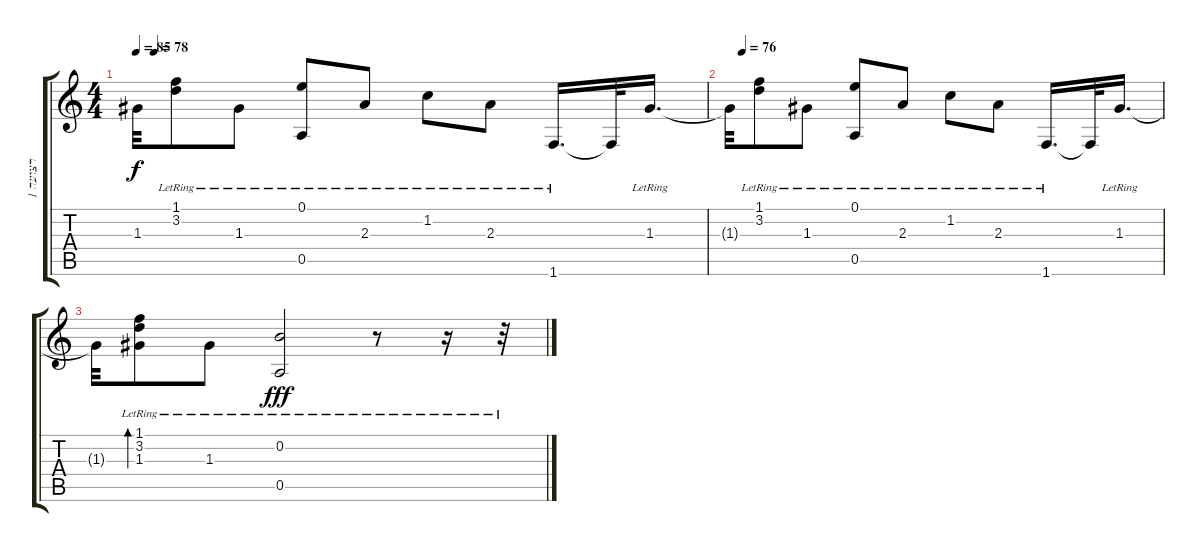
\track ("רצועה 1" "רצועה 1") {instrument acousticguitarsteel}
\staff {score tabs}
\tuning (E4 B3 G3 D3 A2 E2) {hide}
\ts (4 4)
\tempo 85
\tempo (78 0.03125)
\clef g2
\ks c
1.3{t}.32{dy f} (1.1{lr} 3.2{lr}).8 1.3{lr}.8 (0.1{lr} 0.5{lr}).8 2.3{lr}.8 1.2{lr}.8 2.3{lr}.8 1.6{lr}.16{d} 1.6{t}.32 1.3{lr}.16{d} |
\tempo (76 0.03125)
1.3{t}.32 (1.1{lr} 3.2{lr}).8 1.3{lr}.8 (0.1{lr} 0.5{lr}).8 2.3{lr}.8 1.2{lr}.8 2.3{lr}.8 1.6{lr}.16{d} 1.6{t}.32 1.3{lr}.16{d} |
1.3{t}.32 (1.1{lr} 3.2{lr} 1.3{lr}).8{bd 60} 1.3{lr}.8 (0.2{lr} 0.5{lr}).2{dy fff volume 0} r.8 r.16 r.32
